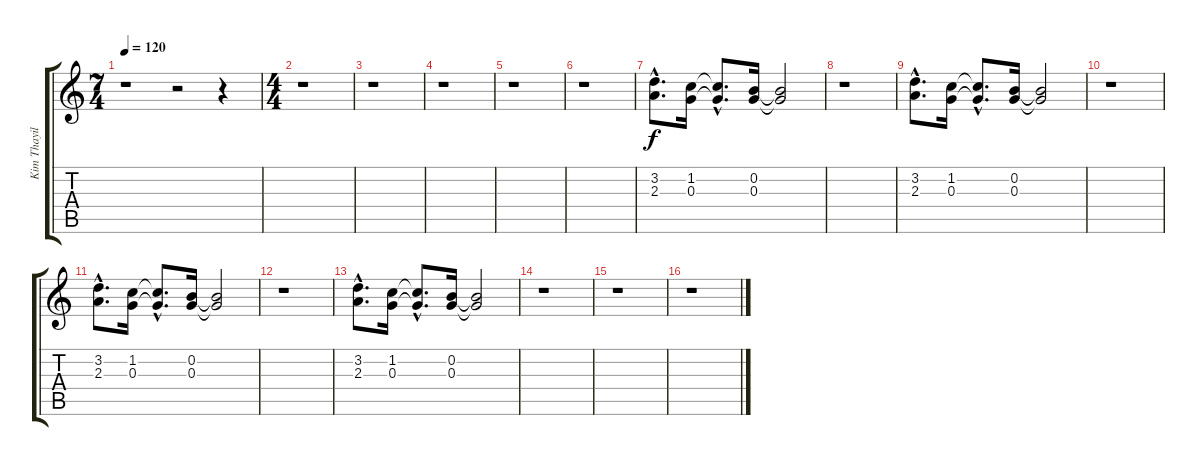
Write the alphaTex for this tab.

\track ("Kim Thayil" "Kim Thayil") {instrument overdrivenguitar}
\staff {score tabs}
\tuning (B3 B3 G3 D3 A2 D2) {hide}
\ts (7 4)
\tempo 120
\clef g2
\ks c
r.1{dy f instrument overdrivenguitar} r.2 r.4 |
\ts (4 4)
r.1 |
r.1 |
r.1 |
r.1 |
r.1 |
(3.2{hac} 2.3{hac}).8{d} (1.2 0.3).16 (1.2{hac t} 0.3{hac t}).8{d} (0.2 0.3).16 (0.2{t} 0.3{t}).2 |
r.1 |
(3.2{hac} 2.3{hac}).8{d} (1.2 0.3).16 (1.2{hac t} 0.3{hac t}).8{d} (0.2 0.3).16 (0.2{t} 0.3{t}).2 |
r.1 |
(3.2{hac} 2.3{hac}).8{d} (1.2 0.3).16 (1.2{hac t} 0.3{hac t}).8{d} (0.2 0.3).16 (0.2{t} 0.3{t}).2 |
r.1 |
(3.2{hac} 2.3{hac}).8{d} (1.2 0.3).16 (1.2{hac t} 0.3{hac t}).8{d} (0.2 0.3).16 (0.2{t} 0.3{t}).2 |
r.1 |
r.1 |
r.1
